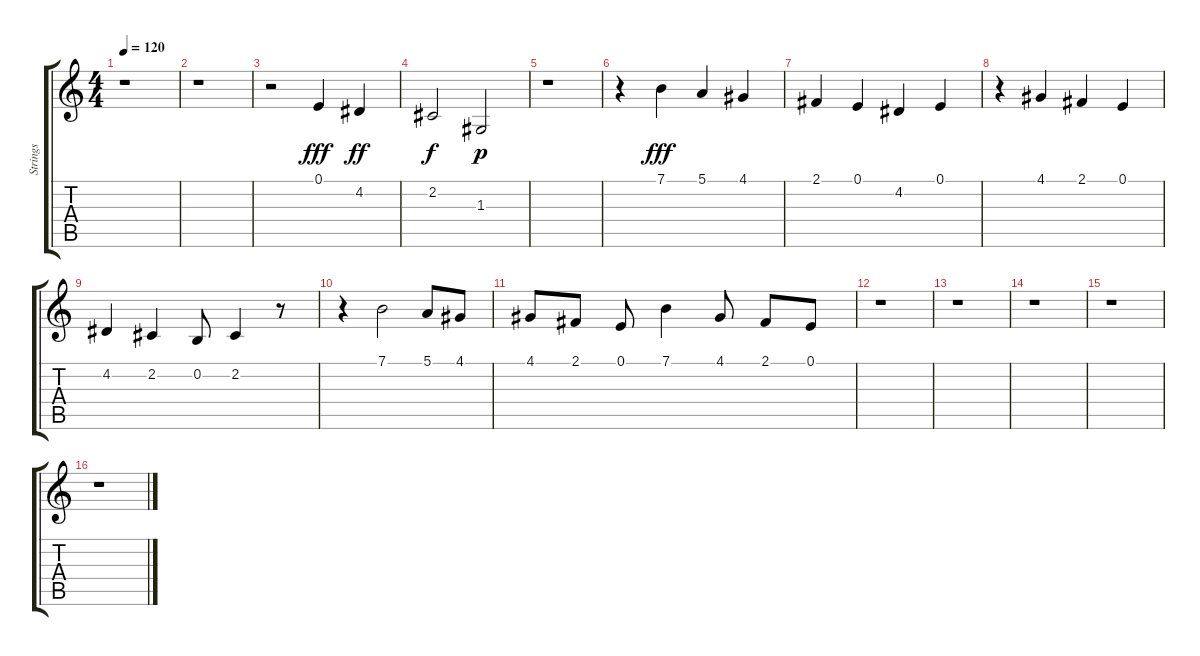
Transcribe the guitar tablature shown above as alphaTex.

\track ("Strings" "Strings") {instrument stringensemble1}
\staff {score tabs}
\tuning (E4 B3 G3 D3 A2 E2) {hide}
\ts (4 4)
\tempo 120
\clef g2
\ks c
r.1{dy fff} |
r.1 |
r.2 0.1.4{volume 9 instrument acousticguitarsteel} 4.2.4{dy ff} |
2.2.2{dy f} 1.3.2{dy p} |
r.1 |
r.4 7.1.4{dy fff volume 11 instrument acousticguitarnylon} 5.1.4 4.1.4 |
2.1.4 0.1.4 4.2.4 0.1.4 |
r.4 4.1.4 2.1.4 0.1.4 |
4.2.4 2.2.4 0.2.8 2.2.4 r.8 |
r.4 7.1.2 5.1.8 4.1.8 |
4.1.8 2.1.8 0.1.8 7.1.4 4.1.8 2.1.8 0.1.8 |
r.1 |
r.1 |
r.1 |
r.1 |
r.1
